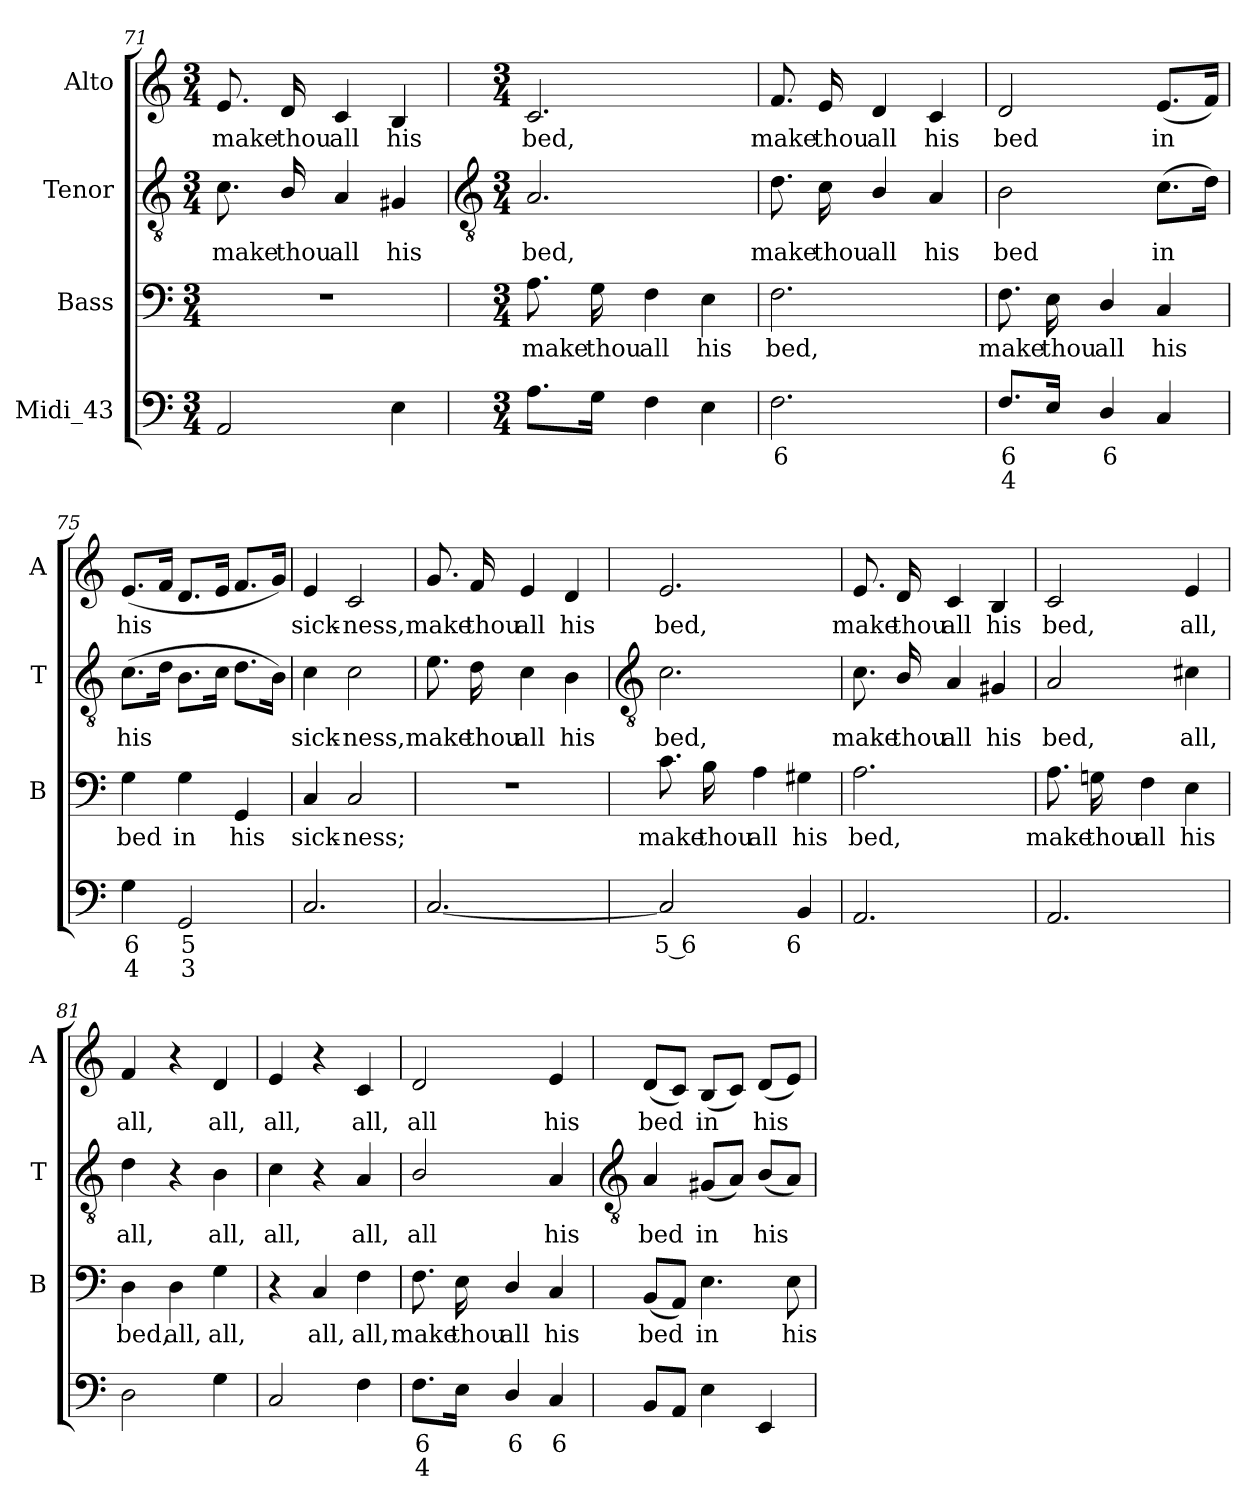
**kern	**text	**text	**kern	**text	**kern	**text	**kern	**text
*part4	*part4	*part4	*part3	*part3	*part2	*part2	*part1	*part1
*staff4	*staff4	*staff4	*staff3	*staff3	*staff2	*staff2	*staff1	*staff1
*I"Midi_43	*	*	*I"Bass	*	*I"Tenor	*	*I"Alto	*
*	*	*	*I'B	*	*I'T	*	*I'A	*
*clefF4	*	*	*clefF4	*	*clefGv2	*	*clefG2	*
*k[]	*	*	*k[]	*	*k[]	*	*k[]	*
*C:	*	*	*C:	*	*C:	*	*C:	*
*M3/4	*	*	*M3/4	*	*M3/4	*	*M3/4	*
=71	=71	=71	=71	=71	=71	=71	=71	=71
!	!	!	!LO:N:vis=1	!	!	!LO:LY:b	!	!LO:LY:b
2AA	.	.	2.r	.	8.c	make	8.e	make
!	!	!	!	!	!	!LO:LY:b	!	!LO:LY:b
.	.	.	.	.	16B/	thou	16d	thou
!	!	!	!	!	!	!LO:LY:b	!	!LO:LY:b
.	.	.	.	.	4A	all	4c	all
!	!	!	!	!	!	!LO:LY:b	!	!LO:LY:b
4E	.	.	.	.	4G#X	his	4B	his
!!LO:LB:g=z
=72	=72	=72	=72	=72	=72	=72	=72	=72
*	*	*	*	*	*clefGv2	*	*	*
*M3/4	*	*	*M3/4	*	*M3/4	*	*M3/4	*
!	!	!	!	!LO:LY:b	!	!LO:LY:b	!	!LO:LY:b
8.AL	.	.	8.A	make	2.A	bed,	2.c	bed,
!	!	!	!	!LO:LY:b	!	!	!	!
16GJ	.	.	16G	thou	.	.	.	.
!	!	!	!	!LO:LY:b	!	!	!	!
4F	.	.	4F	all	.	.	.	.
!	!	!	!	!LO:LY:b	!	!	!	!
4E	.	.	4E	his	.	.	.	.
=73	=73	=73	=73	=73	=73	=73	=73	=73
!	!LO:LY:b	!	!	!LO:LY:b	!	!LO:LY:b	!	!LO:LY:b
2.F	6	.	2.F	bed,	8.d	make	8.f	make
!	!	!	!	!	!	!LO:LY:b	!	!LO:LY:b
.	.	.	.	.	16c	thou	16e	thou
!	!	!	!	!	!	!LO:LY:b	!	!LO:LY:b
.	.	.	.	.	4B/	all	4d	all
!	!	!	!	!	!	!LO:LY:b	!	!LO:LY:b
.	.	.	.	.	4A	his	4c	his
=74	=74	=74	=74	=74	=74	=74	=74	=74
!	!LO:LY:b	!LO:LY:b	!	!LO:LY:b	!	!LO:LY:b	!	!LO:LY:b
8.FL	6	4	8.F	make	2B	bed	2d	bed
!	!	!	!	!LO:LY:b	!	!	!	!
16E/J	.	.	16E	thou	.	.	.	.
!	!LO:LY:b	!	!	!LO:LY:b	!	!	!	!
4D/	6	.	4D/	all	.	.	.	.
!	!	!	!	!LO:LY:b	!	!LO:LY:b	!	!LO:LY:b
4C	.	.	4C	his	(>8.cL	in	(<8.eL	in
.	.	.	.	.	16dJ)	.	16fJ)	.
=75	=75	=75	=75	=75	=75	=75	=75	=75
!	!LO:LY:b	!LO:LY:b	!	!LO:LY:b	!	!LO:LY:b	!	!LO:LY:b
4G	6	4	4G	bed	(>8.cL	his	(<8.eL	his
.	.	.	.	.	16dJ	.	16fJ	.
!	!LO:LY:b	!LO:LY:b	!	!LO:LY:b	!	!	!	!
2GG	5	3	4G	in	8.BL	.	8.dL	.
.	.	.	.	.	16cJ	.	16eJ	.
!	!	!	!	!LO:LY:b	!	!	!	!
.	.	.	4GG	his	8.dL	.	8.fL	.
.	.	.	.	.	16BJ)	.	16gJ)	.
=76	=76	=76	=76	=76	=76	=76	=76	=76
!	!	!	!	!LO:LY:b	!	!LO:LY:b	!	!LO:LY:b
2.C	.	.	4C	sick-	4c	sick-	4e	sick-
!	!	!	!	!LO:LY:b	!	!LO:LY:b	!	!LO:LY:b
.	.	.	2C	-ness;	2c	-ness,	2c	-ness,
=77	=77	=77	=77	=77	=77	=77	=77	=77
!	!	!	!LO:N:vis=1	!	!	!LO:LY:b	!	!LO:LY:b
[2.C	.	.	2.r	.	8.e	make	8.g	make
!	!	!	!	!	!	!LO:LY:b	!	!LO:LY:b
.	.	.	.	.	16d	thou	16f	thou
!	!	!	!	!	!	!LO:LY:b	!	!LO:LY:b
.	.	.	.	.	4c	all	4e	all
!	!	!	!	!	!	!LO:LY:b	!	!LO:LY:b
.	.	.	.	.	4B	his	4d	his
!!LO:LB:g=z
=78	=78	=78	=78	=78	=78	=78	=78	=78
*	*	*	*	*	*clefGv2	*	*	*
!	!LO:LY:b	!	!	!LO:LY:b	!	!LO:LY:b	!	!LO:LY:b
2C]	5 6	.	8.c	make	2.c	bed,	2.e	bed,
!	!	!	!	!LO:LY:b	!	!	!	!
.	.	.	16B	thou	.	.	.	.
!	!	!	!	!LO:LY:b	!	!	!	!
.	.	.	4A	all	.	.	.	.
!	!LO:LY:b	!	!	!LO:LY:b	!	!	!	!
4BB	6	.	4G#X	his	.	.	.	.
=79	=79	=79	=79	=79	=79	=79	=79	=79
!	!	!	!	!LO:LY:b	!	!LO:LY:b	!	!LO:LY:b
2.AA	.	.	2.A	bed,	8.c	make	8.e	make
!	!	!	!	!	!	!LO:LY:b	!	!LO:LY:b
.	.	.	.	.	16B/	thou	16d	thou
!	!	!	!	!	!	!LO:LY:b	!	!LO:LY:b
.	.	.	.	.	4A	all	4c	all
!	!	!	!	!	!	!LO:LY:b	!	!LO:LY:b
.	.	.	.	.	4G#X	his	4B	his
=80	=80	=80	=80	=80	=80	=80	=80	=80
!	!	!	!	!LO:LY:b	!	!LO:LY:b	!	!LO:LY:b
2.AA	.	.	8.A	make	2A	bed,	2c	bed,
!	!	!	!	!LO:LY:b	!	!	!	!
.	.	.	16Gn	thou	.	.	.	.
!	!	!	!	!LO:LY:b	!	!	!	!
.	.	.	4F	all	.	.	.	.
!	!	!	!	!LO:LY:b	!	!LO:LY:b	!	!LO:LY:b
.	.	.	4E	his	4c#X	all,	4e	all,
=81	=81	=81	=81	=81	=81	=81	=81	=81
!	!	!	!	!LO:LY:b	!	!LO:LY:b	!	!LO:LY:b
2D	.	.	4D	bed,	4d	all,	4f	all,
!	!	!	!	!LO:LY:b	!	!	!	!
.	.	.	4D	all,	4r	.	4r	.
!	!	!	!	!LO:LY:b	!	!LO:LY:b	!	!LO:LY:b
4G	.	.	4G	all,	4B	all,	4d	all,
=82	=82	=82	=82	=82	=82	=82	=82	=82
!	!	!	!	!	!	!LO:LY:b	!	!LO:LY:b
2C	.	.	4r	.	4c	all,	4e	all,
!	!	!	!	!LO:LY:b	!	!	!	!
.	.	.	4C	all,	4r	.	4r	.
!	!	!	!	!LO:LY:b	!	!LO:LY:b	!	!LO:LY:b
4F	.	.	4F	all,	4A	all,	4c	all,
=83	=83	=83	=83	=83	=83	=83	=83	=83
!	!LO:LY:b	!LO:LY:b	!	!LO:LY:b	!	!LO:LY:b	!	!LO:LY:b
8.FL	6	4	8.F	make	2B/	all	2d	all
!	!	!	!	!LO:LY:b	!	!	!	!
16EJ	.	.	16E	thou	.	.	.	.
!	!LO:LY:b	!	!	!LO:LY:b	!	!	!	!
4D/	6	.	4D/	all	.	.	.	.
!	!LO:LY:b	!	!	!LO:LY:b	!	!LO:LY:b	!	!LO:LY:b
4C	6	.	4C	his	4A	his	4e	his
!!LO:LB:g=z
=84	=84	=84	=84	=84	=84	=84	=84	=84
*	*	*	*	*	*clefGv2	*	*	*
!	!	!	!	!LO:LY:b	!	!LO:LY:b	!	!LO:LY:b
8BBL	.	.	(<8BBL	bed	4A	bed	(<8dL	bed
8AAJ	.	.	8AAJ)	.	.	.	8cJ)	.
!	!	!	!	!LO:LY:b	!	!LO:LY:b	!	!LO:LY:b
4E	.	.	4.E	in	(<8G#XL	in	(<8BL	in
.	.	.	.	.	8AJ)	.	8cJ)	.
!	!	!	!	!	!	!LO:LY:b	!	!LO:LY:b
4EE	.	.	.	.	(<8BL	his	(<8dL	his
!	!	!	!	!LO:LY:b	!	!	!	!
.	.	.	8E	his	8AJ)	.	8eJ)	.
=	=	=	=	=	=	=	=	=
*-	*-	*-	*-	*-	*-	*-	*-	*-
